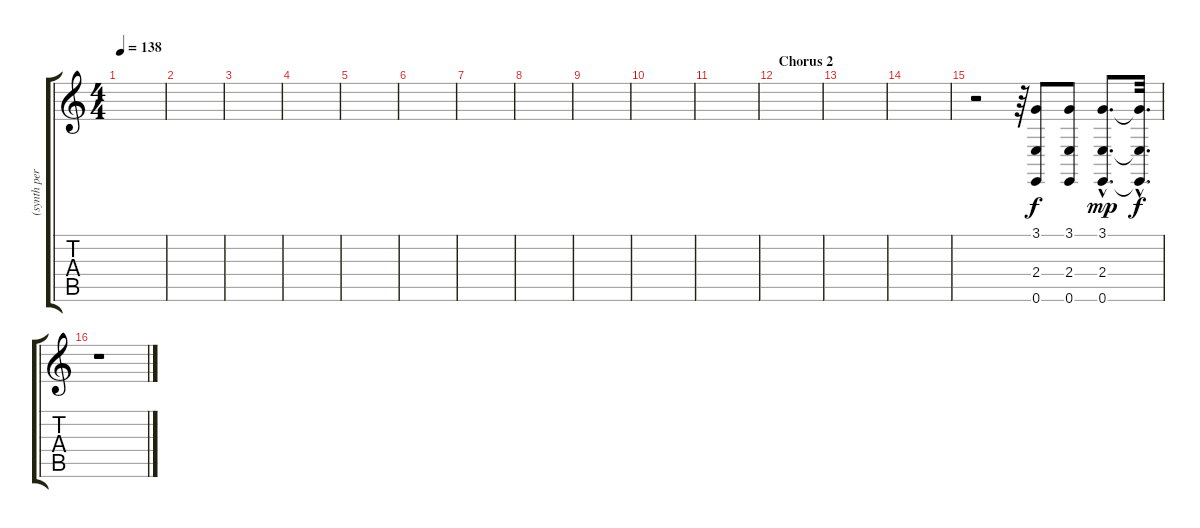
\track ("(synth percs stereo fx)" "(synth per") {instrument woodblock}
\staff {score tabs}
\tuning (E4 B3 G3 D3 A2 E2) {hide}
\ts (4 4)
\tempo 138
\clef g2
\ks c
|
|
|
|
|
|
|
|
|
|
|
\section ("" "Chorus 2")
|
|
|
r.2 r.64 (3.1 2.4 0.6).8 (3.1 2.4 0.6).8 (3.1{hac} 2.4{hac} 0.6{hac}).8{d dy mp} (3.1{hac t} 2.4{hac t} 0.6{hac t}).32{d dy f} |
r.1
